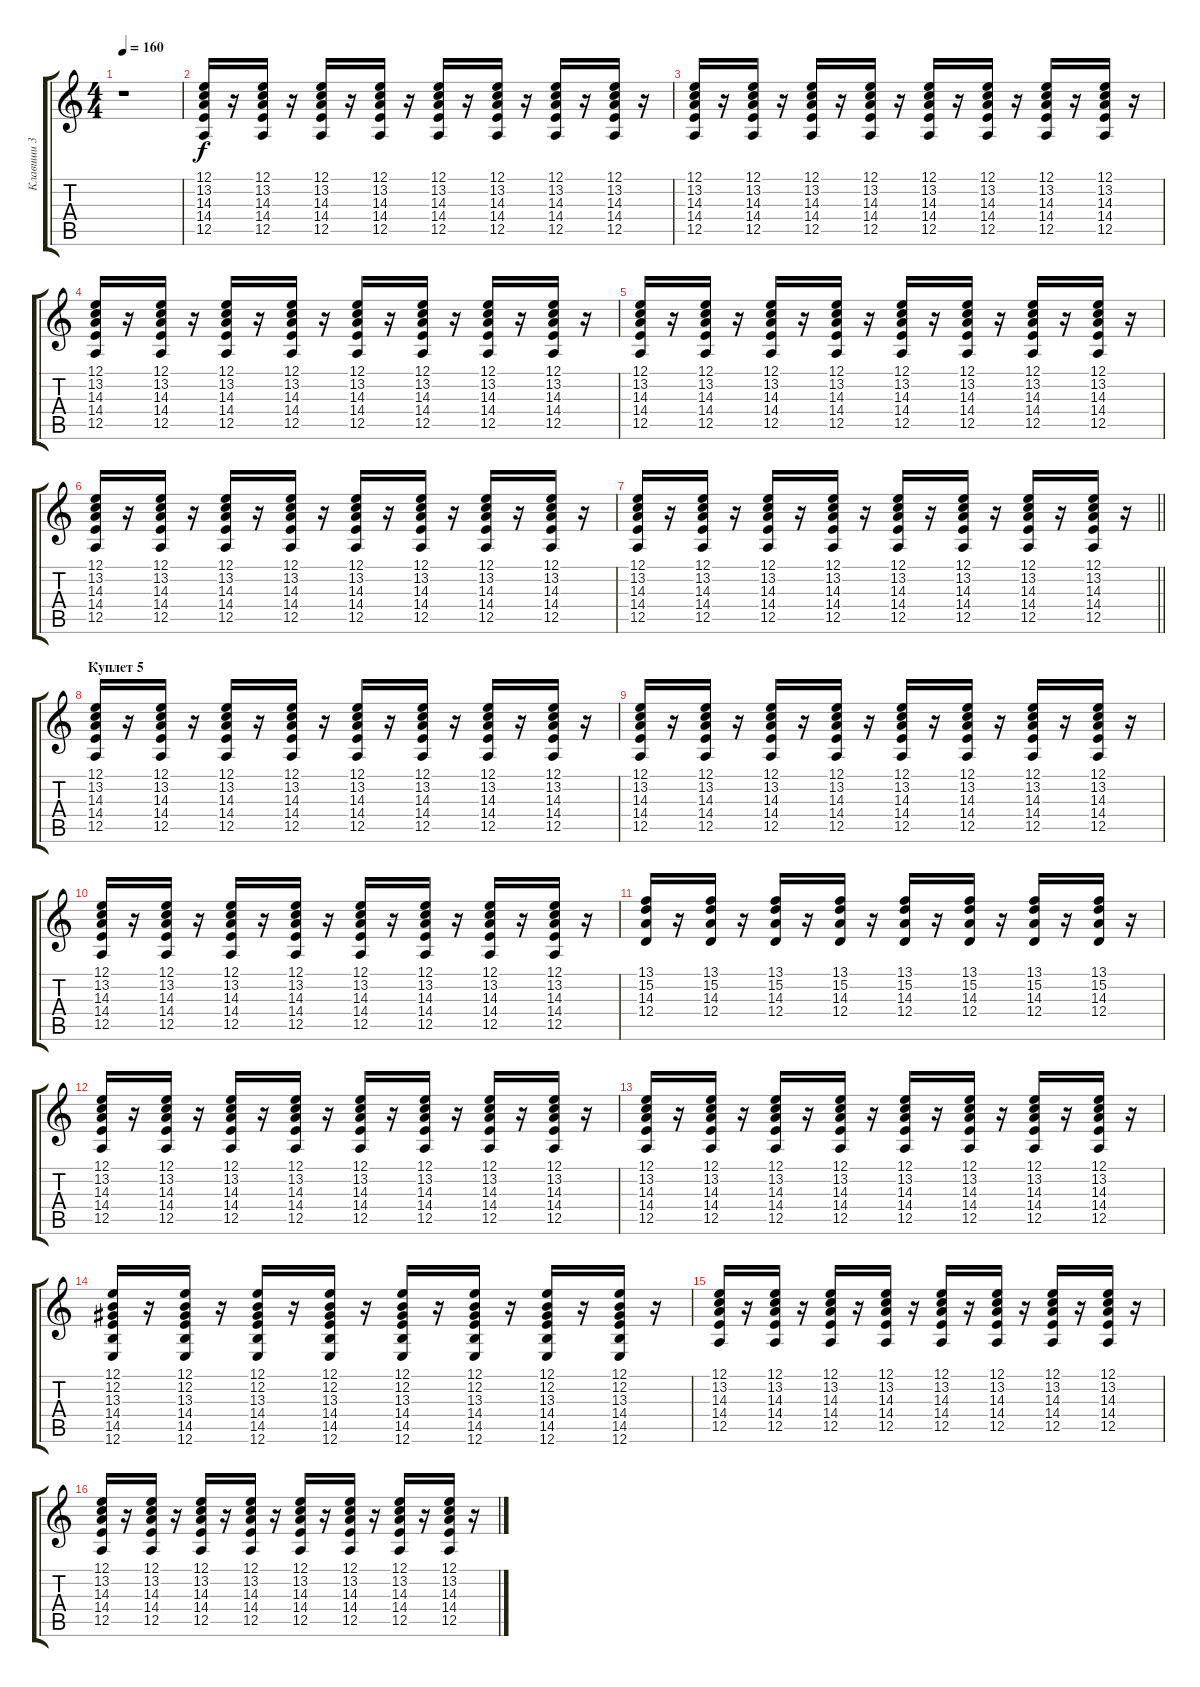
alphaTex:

\track ("Клавиши 3" "Клавиши 3") {instrument electricgrandpiano}
\staff {score tabs}
\tuning (E4 B3 G3 D3 A2 E2) {hide}
\ts (4 4)
\tempo 160
\clef g2
\ks c
r.1{dy f} |
(12.1 13.2 14.3 14.4 12.5).16 r.16 (12.1 13.2 14.3 14.4 12.5).16 r.16 (12.1 13.2 14.3 14.4 12.5).16 r.16 (12.1 13.2 14.3 14.4 12.5).16 r.16 (12.1 13.2 14.3 14.4 12.5).16 r.16 (12.1 13.2 14.3 14.4 12.5).16 r.16 (12.1 13.2 14.3 14.4 12.5).16 r.16 (12.1 13.2 14.3 14.4 12.5).16 r.16 |
(12.1 13.2 14.3 14.4 12.5).16 r.16 (12.1 13.2 14.3 14.4 12.5).16 r.16 (12.1 13.2 14.3 14.4 12.5).16 r.16 (12.1 13.2 14.3 14.4 12.5).16 r.16 (12.1 13.2 14.3 14.4 12.5).16 r.16 (12.1 13.2 14.3 14.4 12.5).16 r.16 (12.1 13.2 14.3 14.4 12.5).16 r.16 (12.1 13.2 14.3 14.4 12.5).16 r.16 |
(12.1 13.2 14.3 14.4 12.5).16 r.16 (12.1 13.2 14.3 14.4 12.5).16 r.16 (12.1 13.2 14.3 14.4 12.5).16 r.16 (12.1 13.2 14.3 14.4 12.5).16 r.16 (12.1 13.2 14.3 14.4 12.5).16 r.16 (12.1 13.2 14.3 14.4 12.5).16 r.16 (12.1 13.2 14.3 14.4 12.5).16 r.16 (12.1 13.2 14.3 14.4 12.5).16 r.16 |
(12.1 13.2 14.3 14.4 12.5).16 r.16 (12.1 13.2 14.3 14.4 12.5).16 r.16 (12.1 13.2 14.3 14.4 12.5).16 r.16 (12.1 13.2 14.3 14.4 12.5).16 r.16 (12.1 13.2 14.3 14.4 12.5).16 r.16 (12.1 13.2 14.3 14.4 12.5).16 r.16 (12.1 13.2 14.3 14.4 12.5).16 r.16 (12.1 13.2 14.3 14.4 12.5).16 r.16 |
(12.1 13.2 14.3 14.4 12.5).16 r.16 (12.1 13.2 14.3 14.4 12.5).16 r.16 (12.1 13.2 14.3 14.4 12.5).16 r.16 (12.1 13.2 14.3 14.4 12.5).16 r.16 (12.1 13.2 14.3 14.4 12.5).16 r.16 (12.1 13.2 14.3 14.4 12.5).16 r.16 (12.1 13.2 14.3 14.4 12.5).16 r.16 (12.1 13.2 14.3 14.4 12.5).16 r.16 |
\barLineRight lightlight
(12.1 13.2 14.3 14.4 12.5).16 r.16 (12.1 13.2 14.3 14.4 12.5).16 r.16 (12.1 13.2 14.3 14.4 12.5).16 r.16 (12.1 13.2 14.3 14.4 12.5).16 r.16 (12.1 13.2 14.3 14.4 12.5).16 r.16 (12.1 13.2 14.3 14.4 12.5).16 r.16 (12.1 13.2 14.3 14.4 12.5).16 r.16 (12.1 13.2 14.3 14.4 12.5).16 r.16 |
\section ("" "Куплет 5")
(12.1 13.2 14.3 14.4 12.5).16 r.16 (12.1 13.2 14.3 14.4 12.5).16 r.16 (12.1 13.2 14.3 14.4 12.5).16 r.16 (12.1 13.2 14.3 14.4 12.5).16 r.16 (12.1 13.2 14.3 14.4 12.5).16 r.16 (12.1 13.2 14.3 14.4 12.5).16 r.16 (12.1 13.2 14.3 14.4 12.5).16 r.16 (12.1 13.2 14.3 14.4 12.5).16 r.16 |
(12.1 13.2 14.3 14.4 12.5).16 r.16 (12.1 13.2 14.3 14.4 12.5).16 r.16 (12.1 13.2 14.3 14.4 12.5).16 r.16 (12.1 13.2 14.3 14.4 12.5).16 r.16 (12.1 13.2 14.3 14.4 12.5).16 r.16 (12.1 13.2 14.3 14.4 12.5).16 r.16 (12.1 13.2 14.3 14.4 12.5).16 r.16 (12.1 13.2 14.3 14.4 12.5).16 r.16 |
(12.1 13.2 14.3 14.4 12.5).16 r.16 (12.1 13.2 14.3 14.4 12.5).16 r.16 (12.1 13.2 14.3 14.4 12.5).16 r.16 (12.1 13.2 14.3 14.4 12.5).16 r.16 (12.1 13.2 14.3 14.4 12.5).16 r.16 (12.1 13.2 14.3 14.4 12.5).16 r.16 (12.1 13.2 14.3 14.4 12.5).16 r.16 (12.1 13.2 14.3 14.4 12.5).16 r.16 |
(13.1 15.2 14.3 12.4).16 r.16 (13.1 15.2 14.3 12.4).16 r.16 (13.1 15.2 14.3 12.4).16 r.16 (13.1 15.2 14.3 12.4).16 r.16 (13.1 15.2 14.3 12.4).16 r.16 (13.1 15.2 14.3 12.4).16 r.16 (13.1 15.2 14.3 12.4).16 r.16 (13.1 15.2 14.3 12.4).16 r.16 |
(12.1 13.2 14.3 14.4 12.5).16 r.16 (12.1 13.2 14.3 14.4 12.5).16 r.16 (12.1 13.2 14.3 14.4 12.5).16 r.16 (12.1 13.2 14.3 14.4 12.5).16 r.16 (12.1 13.2 14.3 14.4 12.5).16 r.16 (12.1 13.2 14.3 14.4 12.5).16 r.16 (12.1 13.2 14.3 14.4 12.5).16 r.16 (12.1 13.2 14.3 14.4 12.5).16 r.16 |
(12.1 13.2 14.3 14.4 12.5).16 r.16 (12.1 13.2 14.3 14.4 12.5).16 r.16 (12.1 13.2 14.3 14.4 12.5).16 r.16 (12.1 13.2 14.3 14.4 12.5).16 r.16 (12.1 13.2 14.3 14.4 12.5).16 r.16 (12.1 13.2 14.3 14.4 12.5).16 r.16 (12.1 13.2 14.3 14.4 12.5).16 r.16 (12.1 13.2 14.3 14.4 12.5).16 r.16 |
(12.1 12.2 13.3 14.4 14.5 12.6).16 r.16 (12.1 12.2 13.3 14.4 14.5 12.6).16 r.16 (12.1 12.2 13.3 14.4 14.5 12.6).16 r.16 (12.1 12.2 13.3 14.4 14.5 12.6).16 r.16 (12.1 12.2 13.3 14.4 14.5 12.6).16 r.16 (12.1 12.2 13.3 14.4 14.5 12.6).16 r.16 (12.1 12.2 13.3 14.4 14.5 12.6).16 r.16 (12.1 12.2 13.3 14.4 14.5 12.6).16 r.16 |
(12.1 13.2 14.3 14.4 12.5).16 r.16 (12.1 13.2 14.3 14.4 12.5).16 r.16 (12.1 13.2 14.3 14.4 12.5).16 r.16 (12.1 13.2 14.3 14.4 12.5).16 r.16 (12.1 13.2 14.3 14.4 12.5).16 r.16 (12.1 13.2 14.3 14.4 12.5).16 r.16 (12.1 13.2 14.3 14.4 12.5).16 r.16 (12.1 13.2 14.3 14.4 12.5).16 r.16 |
(12.1 13.2 14.3 14.4 12.5).16 r.16 (12.1 13.2 14.3 14.4 12.5).16 r.16 (12.1 13.2 14.3 14.4 12.5).16 r.16 (12.1 13.2 14.3 14.4 12.5).16 r.16 (12.1 13.2 14.3 14.4 12.5).16 r.16 (12.1 13.2 14.3 14.4 12.5).16 r.16 (12.1 13.2 14.3 14.4 12.5).16 r.16 (12.1 13.2 14.3 14.4 12.5).16 r.16
